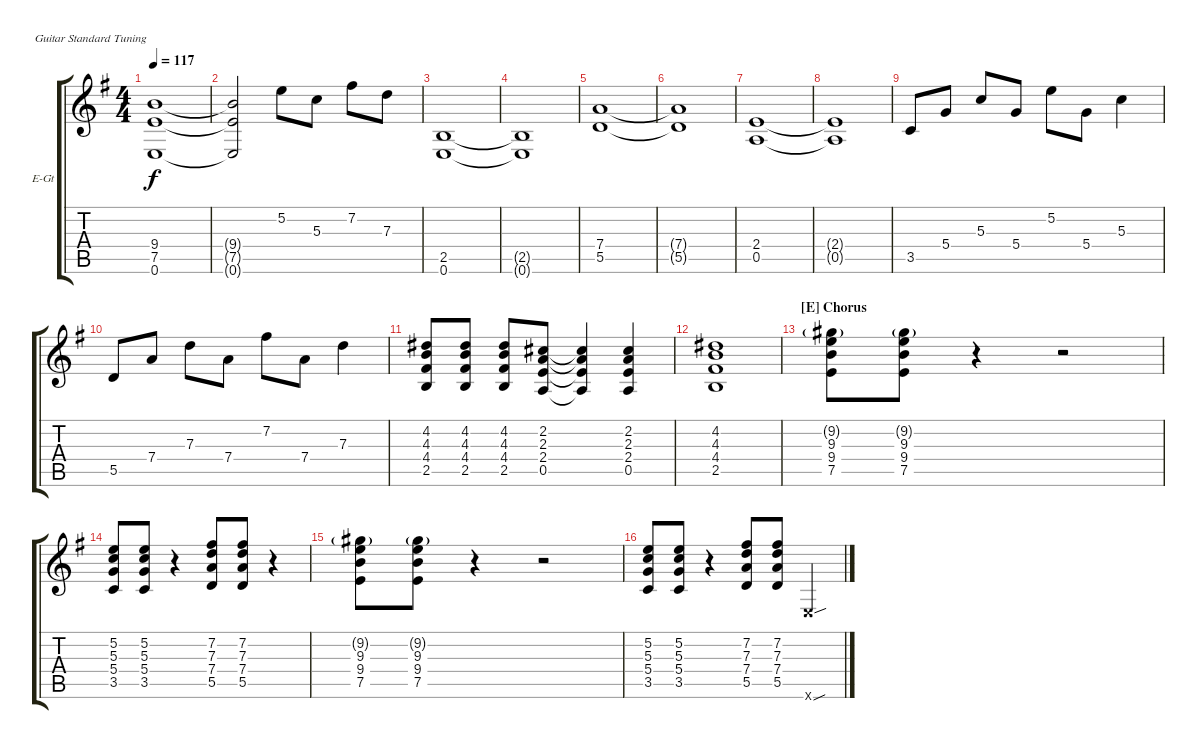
\defaultSystemsLayout 4
\bracketExtendMode groupsimilarinstruments
\firstSystemTrackNameOrientation horizontal
\otherSystemsTrackNameOrientation horizontal
\track ("Guitar 2" "E-Gt") {instrument distortionguitar}
\staff {score tabs}
\tuning (E4 B3 G3 D3 A2 E2)
\ts (4 4)
\tempo 117
\clef g2
\scale
1.03909
\ks g
(0.6 7.5 9.4).1{dy f} |
\scale
0.960908 (0.6{t} 7.5{t} 9.4{t}).2 5.2.8 5.3.8 7.2.8 7.3.8 |
\scale
1.03909 (0.6 2.5).1 |
\scale
0.960908 (0.6{t} 2.5{t}).1 |
\scale
1.03909 (5.5 7.4).1 |
\scale
0.960908 (5.5{t} 7.4{t}).1 |
\scale
1.03909 (0.5 2.4).1 |
\scale
0.960908 (0.5{t} 2.4{t}).1 |
\scale
1.03909 3.5.8 5.4.8 5.3.8 5.4.8 5.2.8 5.4.8 5.3.4 |
\scale
0.960908 5.5.8 7.4.8 7.3.8 7.4.8 7.2.8 7.4.8 7.3.4 |
\scale
1.03909 (2.5 4.4 4.3 4.2).8 (2.5 4.4 4.3 4.2).8 (2.5 4.4 4.3 4.2).8 (0.5 2.4 2.3 2.2).8 (0.5{t} 2.4{t} 2.3{t} 2.2{t}).4 (0.5 2.4 2.3 2.2).4 |
\scale
0.960908 (2.5 4.4 4.3 4.2).1 |
\section ("E" "Chorus")
\scale
1.03909 (7.5 9.4 9.3 9.2{g}).8 (7.5 9.4 9.3 9.2{g}).8 r.4 r.2 |
\scale
0.960908 (3.5 5.4 5.3 5.2).8 (3.5 5.4 5.3 5.2).8 r.4 (5.5 7.4 7.3 7.2).8 (5.5 7.4 7.3 7.2).8 r.4 |
\scale
1.03909 (7.5 9.4 9.3 9.2{g}).8 (7.5 9.4 9.3 9.2{g}).8 r.4 r.2 |
\scale
0.960908 (3.5 5.4 5.3 5.2).8 (3.5 5.4 5.3 5.2).8 r.4 (5.5 7.4 7.3 7.2).8 (5.5 7.4 7.3 7.2).8 0.6{sou x}.4
